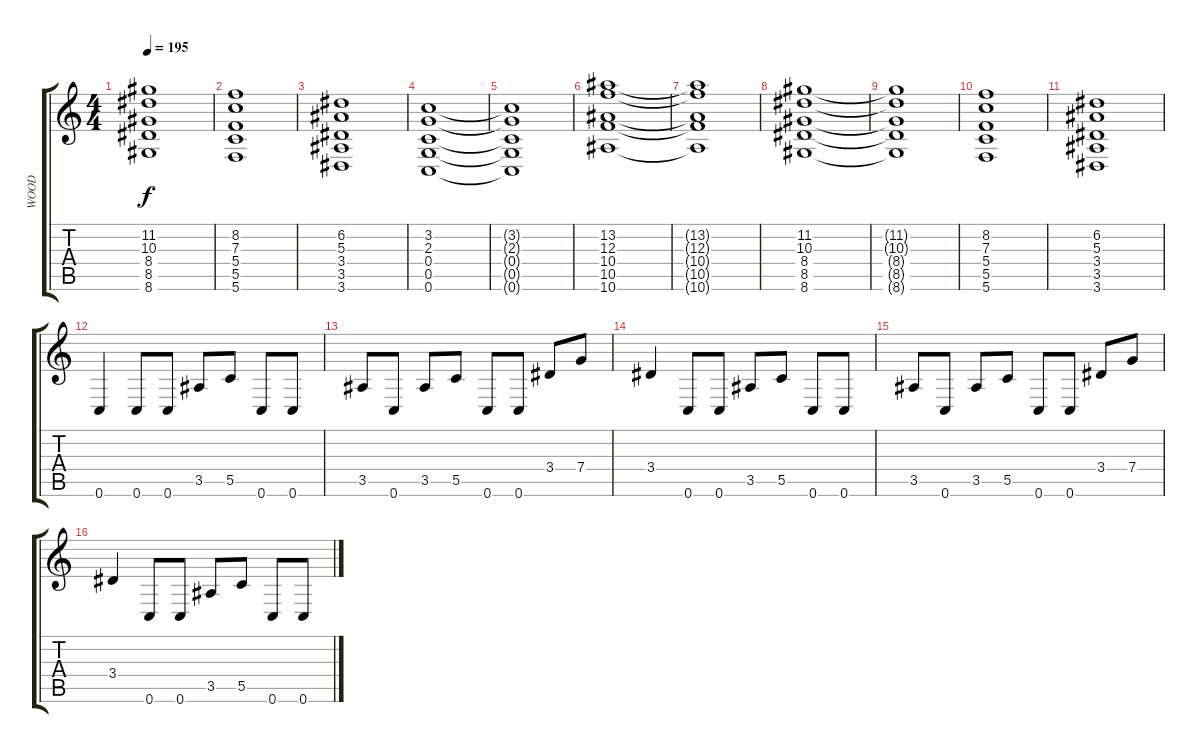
\track ("WOOD" "WOOD") {instrument distortionguitar}
\staff {score tabs}
\tuning (D4 A3 F3 C3 G2 C2) {hide}
\ts (4 4)
\tempo 195
\clef g2
\ks c
(11.2{t} 10.3{t} 8.4{t} 8.5{t} 8.6{t}).1{dy f} |
(8.2 7.3 5.4 5.5 5.6).1 |
(6.2 5.3 3.4 3.5 3.6).1 |
(3.2 2.3 0.4 0.5 0.6).1 |
(3.2{t} 2.3{t} 0.4{t} 0.5{t} 0.6{t}).1 |
(13.2 12.3 10.4 10.5 10.6).1 |
(13.2{t} 12.3{t} 10.4{t} 10.5{t} 10.6{t}).1 |
(11.2 10.3 8.4 8.5 8.6).1 |
(11.2{t} 10.3{t} 8.4{t} 8.5{t} 8.6{t}).1 |
(8.2 7.3 5.4 5.5 5.6).1 |
(6.2 5.3 3.4 3.5 3.6).1 |
0.6.4 0.6.8 0.6.8 3.5.8 5.5.8 0.6.8 0.6.8 |
3.5.8 0.6.8 3.5.8 5.5.8 0.6.8 0.6.8 3.4.8 7.4.8 |
3.4.4 0.6.8 0.6.8 3.5.8 5.5.8 0.6.8 0.6.8 |
3.5.8 0.6.8 3.5.8 5.5.8 0.6.8 0.6.8 3.4.8 7.4.8 |
3.4.4 0.6.8 0.6.8 3.5.8 5.5.8 0.6.8 0.6.8
